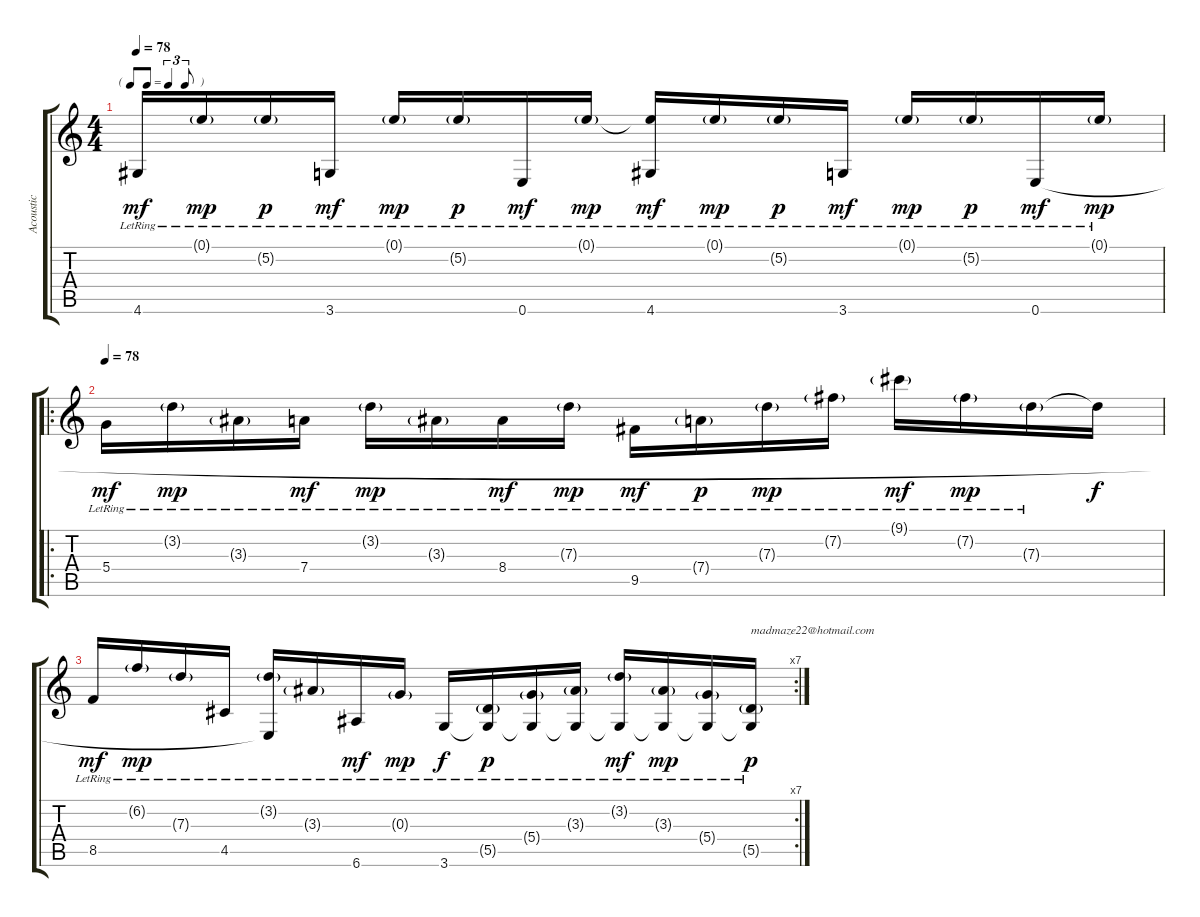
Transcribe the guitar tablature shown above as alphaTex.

\track ("Acoustic" "Acoustic") {instrument acousticguitarsteel}
\staff {score tabs}
\tuning (E4 B3 G3 D3 A2 E2) {hide}
\ts (4 4)
\tf triplet8th
\tempo 78
\clef g2
\ks c
4.6{lr}.16{dy mf} 0.1{g lr}.16{dy mp} 5.2{g lr}.16{dy p} 3.6{lr}.16{dy mf} 0.1{g lr}.16{dy mp} 5.2{g lr}.16{dy p} 0.6{lr}.16{dy mf} 0.1{g lr}.16{dy mp} (0.1{t} 4.6{lr}).16{dy mf} 0.1{g lr}.16{dy mp} 5.2{g lr}.16{dy p} 3.6{lr}.16{dy mf} 0.1{g lr}.16{dy mp} 5.2{g lr}.16{dy p} 0.6{lr}.16{dy mf} 0.1{g lr}.16{dy mp} |
\ro
\tempo 78
5.4{lr}.16{dy mf} 3.2{g lr}.16{dy mp} 3.3{g lr}.16 7.4{lr}.16{dy mf} 3.2{g lr}.16{dy mp} 3.3{g lr}.16 8.4{lr}.16{dy mf} 7.3{g lr}.16{dy mp} 9.5{lr}.16{dy mf} 7.4{g lr}.16{dy p} 7.3{g lr}.16{dy mp} 7.2{g lr}.16 9.1{g lr}.16{dy mf} 7.2{g lr}.16{dy mp} 7.3{g lr}.16 7.3{t}.16{dy f} |
\rc 7
8.5{lr}.16{dy mf} 6.2{g lr}.16{dy mp} 7.3{g lr}.16 4.5{lr}.16 (3.2{g lr} 0.6{t}).16 3.3{g lr}.16 6.6{lr}.16{dy mf} 0.3{g lr}.16{dy mp} 3.6{lr}.16{dy f} (5.5{g lr} 3.6{t}).16{dy p} (5.4{g lr} 3.6{t}).16 (3.3{g lr} 3.6{t}).16 (3.2{g lr} 3.6{t}).16{dy mf} (3.3{g lr} 3.6{t}).16{dy mp} (5.4{g lr} 3.6{t}).16 (5.5{g lr} 3.6{t}).16{txt "madmaze22@hotmail.com" dy p}
